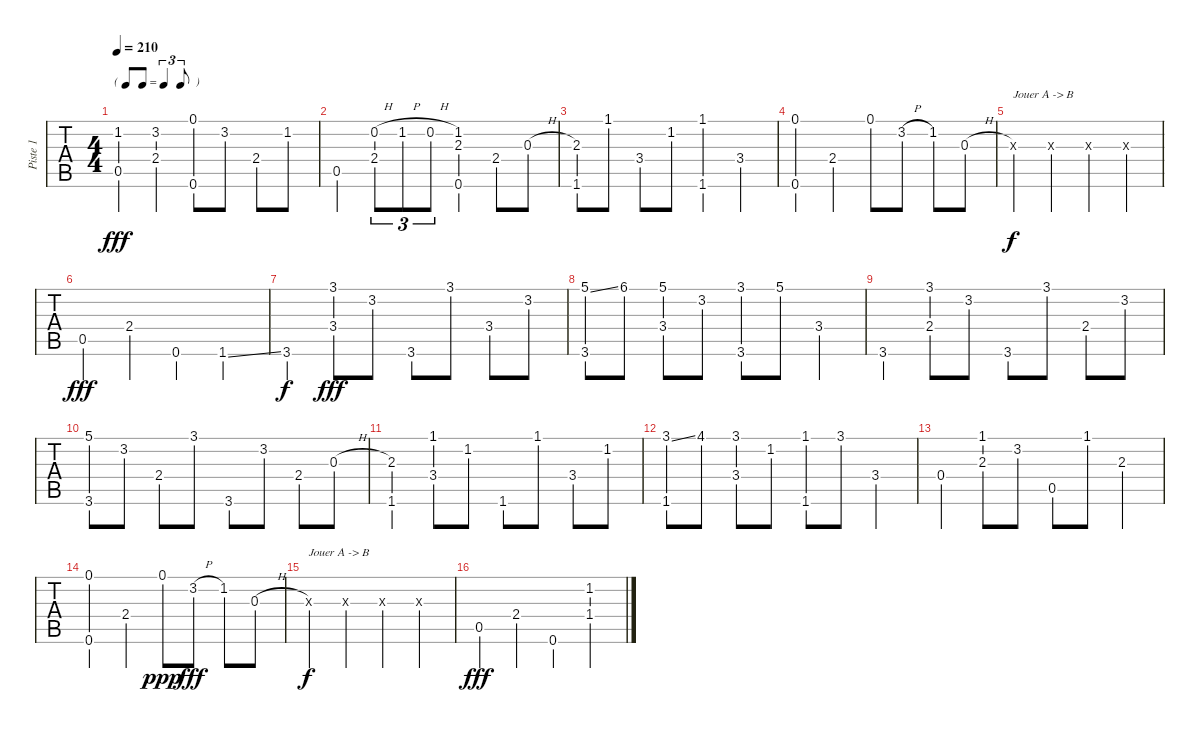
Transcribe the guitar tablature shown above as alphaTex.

\track ("Piste 1" "Piste 1") {instrument acousticguitarnylon}
\staff {tabs}
\tuning (E4 B3 G3 D3 A2 E2) {hide}
\ts (4 4)
\tf triplet8th
\tempo 210
\clef g2
\ks c
(1.2 0.5).4{dy fff} (3.2 2.4).4 (0.1 0.6).8 3.2.8 2.4.8 1.2.8 |
0.5.4 (0.2{h} 2.4).8{tu (3 2)} 1.2{h}.8{tu (3 2)} 0.2{h}.8{tu (3 2)} (1.2 2.3 0.6).4 2.4.8 0.3{h}.8 |
(2.3 1.6).8 1.1.8 3.4.8 1.2.8 (1.1 1.6).4 3.4.4 |
(0.1 0.6).4 2.4.4 0.1.8 3.2{h}.8 1.2.8 0.3{h}.8 |
0.3{x}.4{txt "Jouer A -> B" dy f} 0.3{x}.4 0.3{x}.4 0.3{x}.4 |
0.5.4{dy fff} 2.4.4 0.6.4 1.6{ss}.4 |
3.6.4{dy f} (3.1 3.4).8{dy fff} 3.2.8 3.6.8 3.1.8 3.4.8 3.2.8 |
(5.1{ss} 3.6).8 6.1.8 (5.1 3.4).8 3.2.8 (3.1 3.6).8 5.1.8 3.4.4 |
3.6.4 (3.1 2.4).8 3.2.8 3.6.8 3.1.8 2.4.8 3.2.8 |
(5.1 3.6).8 3.2.8 2.4.8 3.1.8 3.6.8 3.2.8 2.4.8 0.3{h}.8 |
(2.3 1.6).4 (1.1 3.4).8 1.2.8 1.6.8 1.1.8 3.4.8 1.2.8 |
(3.1{ss} 1.6).8 4.1.8 (3.1 3.4).8 1.2.8 (1.1 1.6).8 3.1.8 3.4.4 |
0.4.4 (1.1 2.3).8 3.2.8 0.5.8 1.1.8 2.3.4 |
(0.1 0.6).4 2.4.4 0.1.8{dy ppp} 3.2{h}.8{dy fff} 1.2.8 0.3{h}.8 |
0.3{x}.4{txt "Jouer A -> B" dy f} 0.3{x}.4 0.3{x}.4 0.3{x}.4 |
0.5.4{dy fff} 2.4.4 0.6.4 (1.2{ss} 1.4{ss}).4
